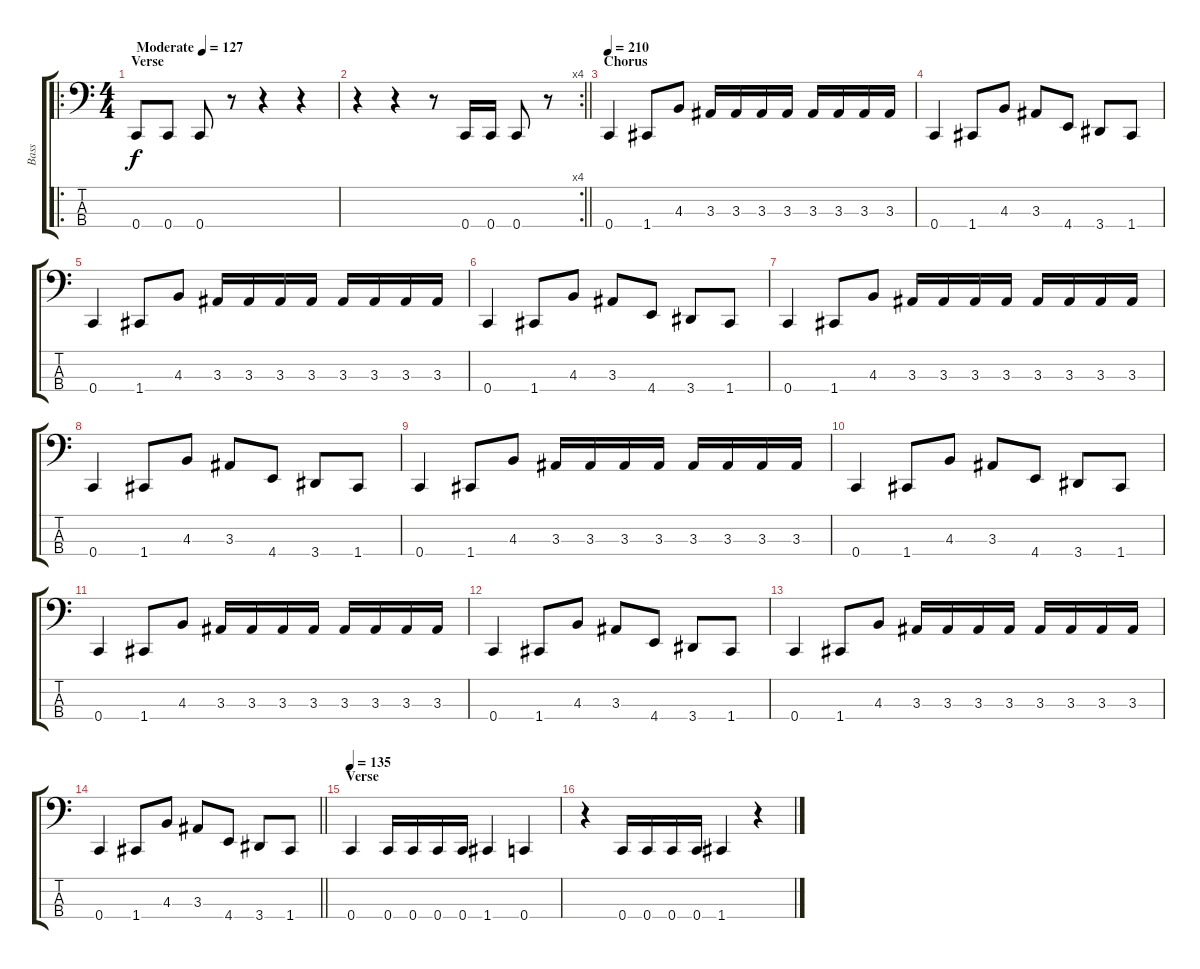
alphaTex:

\track ("Bass" "Bass") {instrument electricbasspick}
\staff {score tabs}
\tuning (F2 C2 G1 C1) {hide}
\ro
\ts (4 4)
\section ("" "Verse")
\tempo (127 "Moderate")
\clef f4
\ks c
0.4.8{dy f instrument electricbasspick} 0.4.8 0.4.8 r.8 r.4 r.4 |
\rc 4
\barLineRight lightlight
r.4 r.4 r.8 0.4.16 0.4.16 0.4.8 r.8 |
\section ("" "Chorus")
\tempo 210
0.4.4 1.4.8 4.3.8 3.3.16 3.3.16 3.3.16 3.3.16 3.3.16 3.3.16 3.3.16 3.3.16 |
0.4.4 1.4.8 4.3.8 3.3.8 4.4.8 3.4.8 1.4.8 |
0.4.4 1.4.8 4.3.8 3.3.16 3.3.16 3.3.16 3.3.16 3.3.16 3.3.16 3.3.16 3.3.16 |
0.4.4 1.4.8 4.3.8 3.3.8 4.4.8 3.4.8 1.4.8 |
0.4.4 1.4.8 4.3.8 3.3.16 3.3.16 3.3.16 3.3.16 3.3.16 3.3.16 3.3.16 3.3.16 |
0.4.4 1.4.8 4.3.8 3.3.8 4.4.8 3.4.8 1.4.8 |
0.4.4 1.4.8 4.3.8 3.3.16 3.3.16 3.3.16 3.3.16 3.3.16 3.3.16 3.3.16 3.3.16 |
0.4.4 1.4.8 4.3.8 3.3.8 4.4.8 3.4.8 1.4.8 |
0.4.4 1.4.8 4.3.8 3.3.16 3.3.16 3.3.16 3.3.16 3.3.16 3.3.16 3.3.16 3.3.16 |
0.4.4 1.4.8 4.3.8 3.3.8 4.4.8 3.4.8 1.4.8 |
0.4.4 1.4.8 4.3.8 3.3.16 3.3.16 3.3.16 3.3.16 3.3.16 3.3.16 3.3.16 3.3.16 |
\barLineRight lightlight
0.4.4 1.4.8 4.3.8 3.3.8 4.4.8 3.4.8 1.4.8 |
\section ("" "Verse")
\tempo 135
0.4.4 0.4.16 0.4.16 0.4.16 0.4.16 1.4.4 0.4.4 |
r.4 0.4.16 0.4.16 0.4.16 0.4.16 1.4.4 r.4
